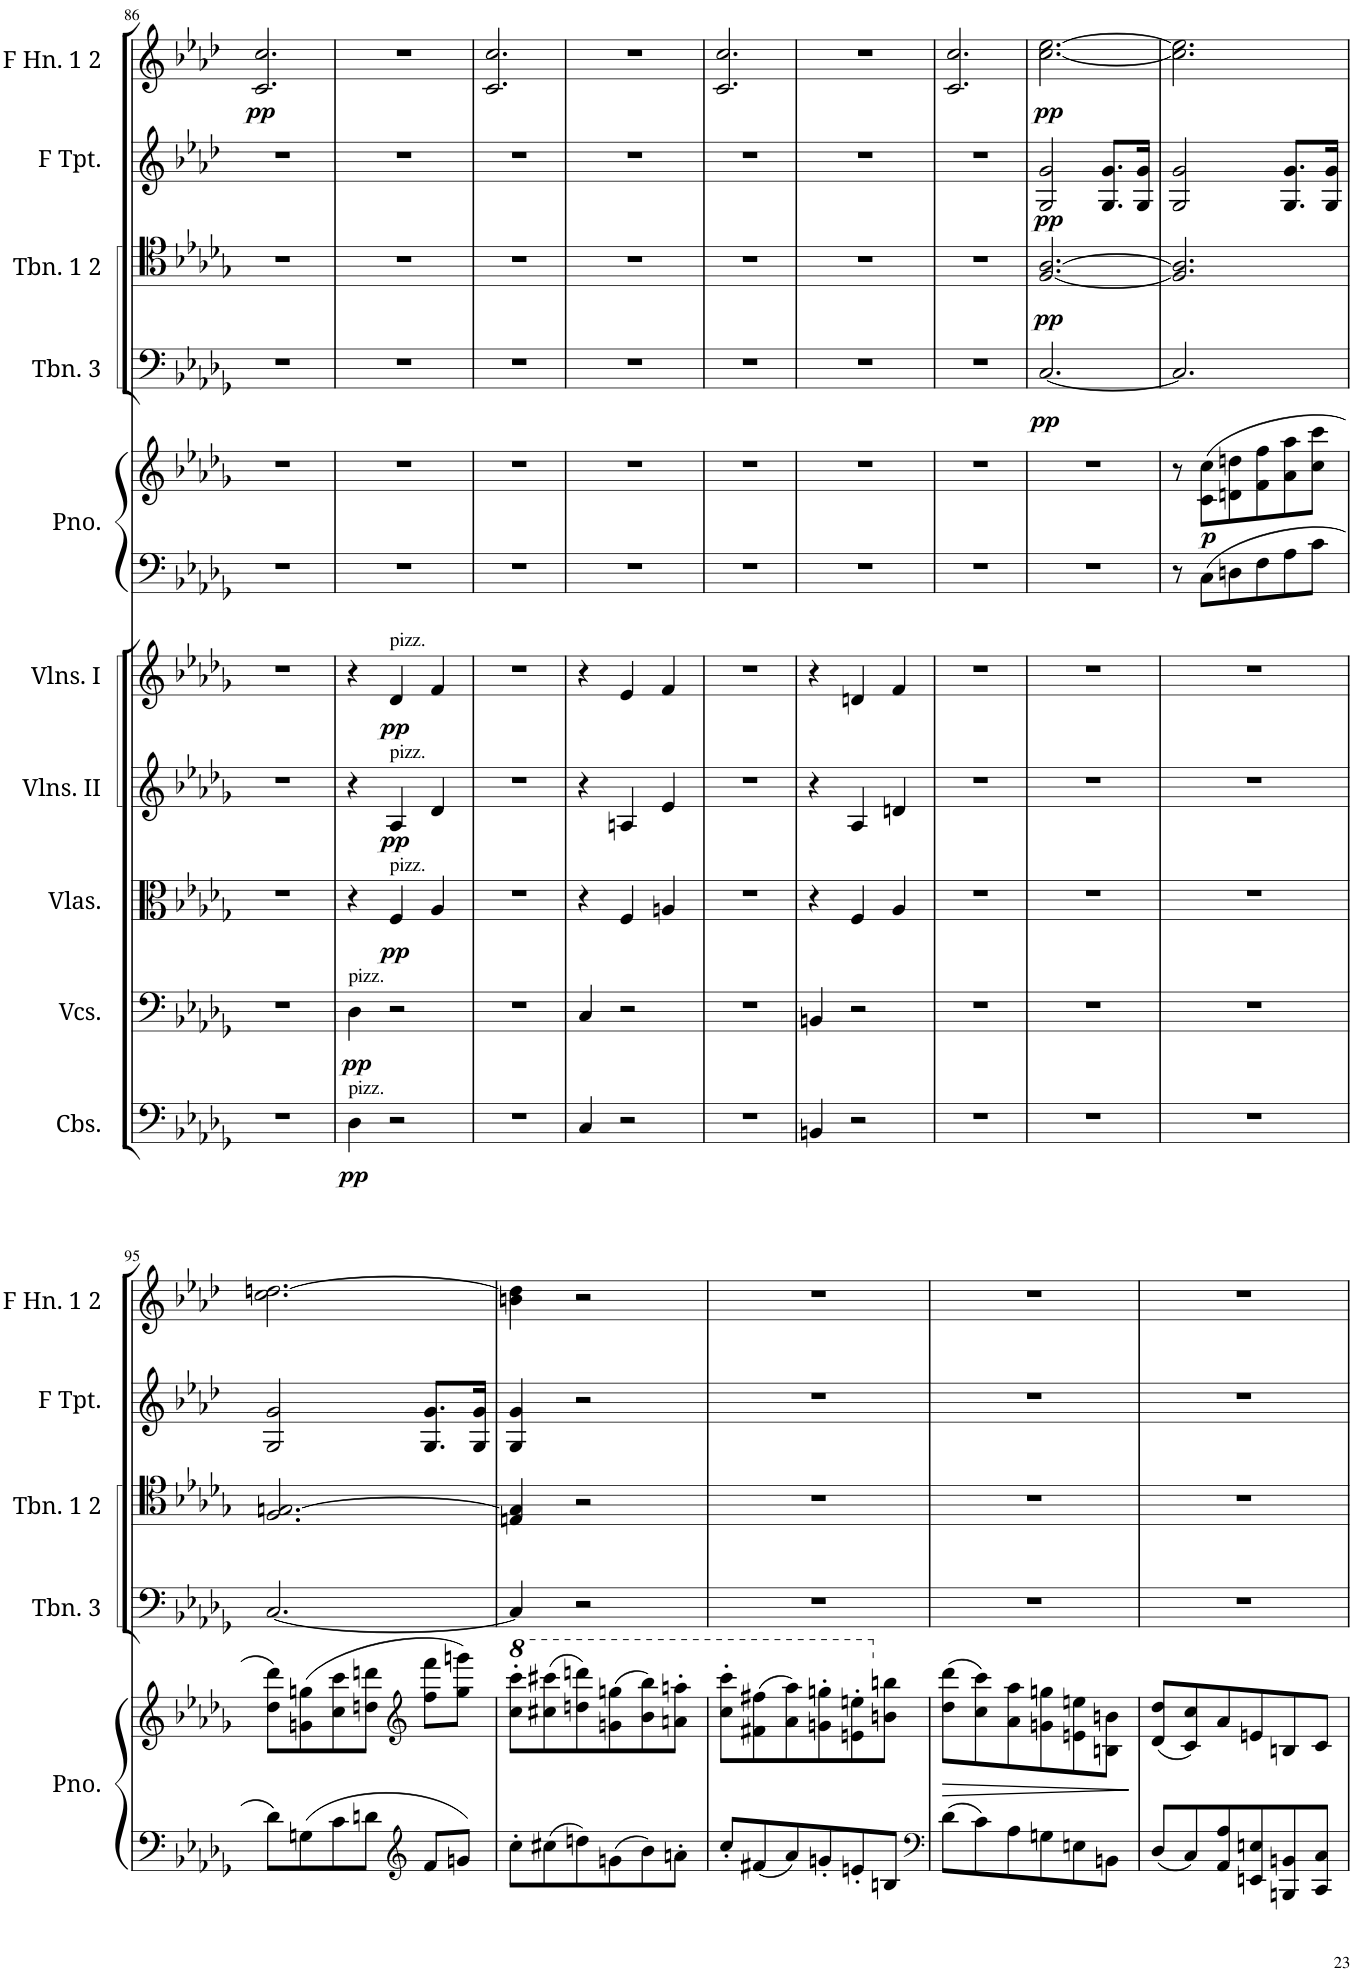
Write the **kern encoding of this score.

**kern	**dynam	**kern	**dynam	**kern	**dynam	**kern	**dynam	**kern	**dynam	**kern	**kern	**dynam	**kern	**dynam	**kern	**dynam	**kern	**dynam	**kern	**dynam
*part10	*part10	*part9	*part9	*part8	*part8	*part7	*part7	*part6	*part6	*part5	*part5	*part5	*part4	*part4	*part3	*part3	*part2	*part2	*part1	*part1
*staff11	*staff11	*staff10	*staff10	*staff9	*staff9	*staff8	*staff8	*staff7	*staff7	*staff6	*staff5	*staff5/6	*staff4	*staff4	*staff3	*staff3	*staff2	*staff2	*staff1	*staff1
*I"Contrabasses	*	*I"Violoncellos	*	*I"Violas	*	*I"Violins II	*	*I"Violins I	*	*I"Grand Piano	*	*	*I"Trombone 3	*	*I"Trombone 1 &amp; 2	*	*I"F Trumpet	*	*I"F Horn 1 &amp; 2	*
*I'Cbs.	*	*I'Vcs.	*	*I'Vlas.	*	*I'Vlns. II	*	*I'Vlns. I	*	*I'Pno.	*	*	*I'Tbn. 3	*	*I'Tbn. 1 2	*	*I'F Tpt.	*	*I'F Hn. 1 2	*
!!LO:PB:g=z
*clefF4	*	*clefF4	*	*clefC3	*	*clefG2	*	*clefG2	*	*clefF4	*clefG2	*	*clefF4	*	*clefC4	*	*clefG2	*	*clefG2	*
*Trd7c12	*	*	*	*	*	*	*	*	*	*	*	*	*	*	*	*	*Trd-3c-5	*	*Trd4c7	*
*k[b-e-a-d-g-]	*	*k[b-e-a-d-g-]	*	*k[b-e-a-d-g-]	*	*k[b-e-a-d-g-]	*	*k[b-e-a-d-g-]	*	*k[b-e-a-d-g-]	*k[b-e-a-d-g-]	*	*k[b-e-a-d-g-]	*	*k[b-e-a-d-g-]	*	*k[b-e-a-d-]	*	*k[b-e-a-d-]	*
*M6/8	*	*M6/8	*	*M6/8	*	*M6/8	*	*M6/8	*	*M6/8	*M6/8	*	*M6/8	*	*M6/8	*	*M6/8	*	*M6/8	*
=86	=86	=86	=86	=86	=86	=86	=86	=86	=86	=86	=86	=86	=86	=86	=86	=86	=86	=86	=86	=86
!	!	!	!	!	!	!	!	!	!	!	!	!	!	!	!	!	!	!	!	!LO:DY:b
2.r	.	2.r	.	2.r	.	2.r	.	2.r	.	2.r	2.r	.	2.r	.	2.r	.	2.r	.	2.c/ 2.cc/	pp
=87	=87	=87	=87	=87	=87	=87	=87	=87	=87	=87	=87	=87	=87	=87	=87	=87	=87	=87	=87	=87
!	!	!LO:TX:a:t=pizz.	!	!	!	!	!	!	!	!	!	!	!	!	!	!	!	!	!	!
!LO:TX:a:t=pizz.	!	!	!	!	!	!	!	!	!	!	!	!	!	!	!	!	!	!	!	!
!	!LO:DY:b	!	!LO:DY:b	!	!	!	!	!	!	!	!	!	!	!	!	!	!	!	!	!
4D-\	pp	4D-\	pp	4r	.	4r	.	4r	.	2.r	2.r	.	2.r	.	2.r	.	2.r	.	2.r	.
!	!	!	!	!	!	!	!	!LO:TX:a:t=pizz.	!	!	!	!	!	!	!	!	!	!	!	!
!	!	!	!	!	!	!LO:TX:a:t=pizz.	!	!	!	!	!	!	!	!	!	!	!	!	!	!
!	!	!	!	!LO:TX:a:t=pizz.	!	!	!	!	!	!	!	!	!	!	!	!	!	!	!	!
!	!	!	!	!	!LO:DY:b	!	!LO:DY:b	!	!LO:DY:b	!	!	!	!	!	!	!	!	!	!	!
2r	.	2r	.	4F/	pp	4A-/	pp	4d-/	pp	.	.	.	.	.	.	.	.	.	.	.
.	.	.	.	4A-/	.	4d-/	.	4f/	.	.	.	.	.	.	.	.	.	.	.	.
=88	=88	=88	=88	=88	=88	=88	=88	=88	=88	=88	=88	=88	=88	=88	=88	=88	=88	=88	=88	=88
2.r	.	2.r	.	2.r	.	2.r	.	2.r	.	2.r	2.r	.	2.r	.	2.r	.	2.r	.	2.c/ 2.cc/	.
=89	=89	=89	=89	=89	=89	=89	=89	=89	=89	=89	=89	=89	=89	=89	=89	=89	=89	=89	=89	=89
4C/	.	4C/	.	4r	.	4r	.	4r	.	2.r	2.r	.	2.r	.	2.r	.	2.r	.	2.r	.
2r	.	2r	.	4F/	.	4An/	.	4e-/	.	.	.	.	.	.	.	.	.	.	.	.
.	.	.	.	4An/	.	4e-/	.	4f/	.	.	.	.	.	.	.	.	.	.	.	.
=90	=90	=90	=90	=90	=90	=90	=90	=90	=90	=90	=90	=90	=90	=90	=90	=90	=90	=90	=90	=90
2.r	.	2.r	.	2.r	.	2.r	.	2.r	.	2.r	2.r	.	2.r	.	2.r	.	2.r	.	2.c/ 2.cc/	.
=91	=91	=91	=91	=91	=91	=91	=91	=91	=91	=91	=91	=91	=91	=91	=91	=91	=91	=91	=91	=91
4BBn/	.	4BBn/	.	4r	.	4r	.	4r	.	2.r	2.r	.	2.r	.	2.r	.	2.r	.	2.r	.
2r	.	2r	.	4F/	.	4A-/	.	4dn/	.	.	.	.	.	.	.	.	.	.	.	.
.	.	.	.	4A-/	.	4dn/	.	4f/	.	.	.	.	.	.	.	.	.	.	.	.
=92	=92	=92	=92	=92	=92	=92	=92	=92	=92	=92	=92	=92	=92	=92	=92	=92	=92	=92	=92	=92
2.r	.	2.r	.	2.r	.	2.r	.	2.r	.	2.r	2.r	.	2.r	.	2.r	.	2.r	.	2.c/ 2.cc/	.
=93	=93	=93	=93	=93	=93	=93	=93	=93	=93	=93	=93	=93	=93	=93	=93	=93	=93	=93	=93	=93
!	!	!	!	!	!	!	!	!	!	!	!	!	!	!LO:DY:b	!	!LO:DY:b	!	!LO:DY:b	!	!LO:DY:b
2.r	.	2.r	.	2.r	.	2.r	.	2.r	.	2.r	2.r	.	[2.C/	pp	[2.F/ [2.A-/	pp	2G/ 2g/	pp	[2.cc\ [2.ee-\	pp
.	.	.	.	.	.	.	.	.	.	.	.	.	.	.	.	.	8.G/ 8.g/L	.	.	.
.	.	.	.	.	.	.	.	.	.	.	.	.	.	.	.	.	16G/ 16g/Jk	.	.	.
=94	=94	=94	=94	=94	=94	=94	=94	=94	=94	=94	=94	=94	=94	=94	=94	=94	=94	=94	=94	=94
2.r	.	2.r	.	2.r	.	2.r	.	2.r	.	8r	8r	.	2.C/]	.	2.F/] 2.A-/]	.	2G/ 2g/	.	2.cc\] 2.ee-\]	.
!	!	!	!	!	!	!	!	!	!	!	!	!LO:DY:b	!	!	!	!	!	!	!	!
.	.	.	.	.	.	.	.	.	.	8C\L	(8c\ 8cc\L	p	.	.	.	.	.	.	.	.
.	.	.	.	.	.	.	.	.	.	8Dn\	8dn\ 8ddn\	.	.	.	.	.	.	.	.	.
.	.	.	.	.	.	.	.	.	.	8F\	8f\ 8ff\	.	.	.	.	.	.	.	.	.
.	.	.	.	.	.	.	.	.	.	8A-\	8a-\ 8aa-\	.	.	.	.	.	8.G/ 8.g/L	.	.	.
.	.	.	.	.	.	.	.	.	.	8c\J	8cc\ 8ccc\J	.	.	.	.	.	.	.	.	.
.	.	.	.	.	.	.	.	.	.	.	.	.	.	.	.	.	16G/ 16g/Jk	.	.	.
!!LO:LB:g=z
=95	=95	=95	=95	=95	=95	=95	=95	=95	=95	=95	=95	=95	=95	=95	=95	=95	=95	=95	=95	=95
2.r	.	2.r	.	2.r	.	2.r	.	2.r	.	8d-\L	8dd-\ 8ddd-\L)	.	[2.C/	.	2.F/ [2.Gn/	.	2G/ 2g/	.	2.cc\ [2.ddn\	.
.	.	.	.	.	.	.	.	.	.	8Gn\	(8gn\ 8ggn\	.	.	.	.	.	.	.	.	.
.	.	.	.	.	.	.	.	.	.	8c\	8cc\ 8ccc\	.	.	.	.	.	.	.	.	.
.	.	.	.	.	.	.	.	.	.	8dn\J	8ddn\ 8dddn\J	.	.	.	.	.	.	.	.	.
*	*	*	*	*	*	*	*	*	*	*clefG2	*clefG2	*	*	*	*	*	*	*	*	*
.	.	.	.	.	.	.	.	.	.	8f/L	8ff\ 8fff\L	.	.	.	.	.	8.G/ 8.g/L	.	.	.
.	.	.	.	.	.	.	.	.	.	8gn/J	8gg\ 8gggn\J)	.	.	.	.	.	.	.	.	.
.	.	.	.	.	.	.	.	.	.	.	.	.	.	.	.	.	16G/ 16g/Jk	.	.	.
=96	=96	=96	=96	=96	=96	=96	=96	=96	=96	=96	=96	=96	=96	=96	=96	=96	=96	=96	=96	=96
*	*	*	*	*	*	*	*	*	*	*	*8va	*	*	*	*	*	*	*	*	*
2.r	.	2.r	.	2.r	.	2.r	.	2.r	.	8cc'\L	8ccc\' 8cccc\'L	.	4C/]	.	4En/ 4G/]	.	4G/ 4g/	.	4bn\ 4dd\]	.
.	.	.	.	.	.	.	.	.	.	8cc#X\	(8ccc#X\ 8cccc#X\	.	.	.	.	.	.	.	.	.
.	.	.	.	.	.	.	.	.	.	8ddn\	8dddn\ 8ddddn\)	.	2r	.	2r	.	2r	.	2r	.
.	.	.	.	.	.	.	.	.	.	8gn\	(8ggn\ 8gggn\	.	.	.	.	.	.	.	.	.
.	.	.	.	.	.	.	.	.	.	8b-\	8bb-\ 8bbb-\)	.	.	.	.	.	.	.	.	.
.	.	.	.	.	.	.	.	.	.	8an'\J	8aan\' 8aaan\'J	.	.	.	.	.	.	.	.	.
=97	=97	=97	=97	=97	=97	=97	=97	=97	=97	=97	=97	=97	=97	=97	=97	=97	=97	=97	=97	=97
2.r	.	2.r	.	2.r	.	2.r	.	2.r	.	8cc'/L	8ccc\' 8cccc\'L	.	2.r	.	2.r	.	2.r	.	2.r	.
.	.	.	.	.	.	.	.	.	.	8f#X/	(8ff#X\ 8fff#X\	.	.	.	.	.	.	.	.	.
.	.	.	.	.	.	.	.	.	.	8a-/	8aa-\ 8aaa-\)	.	.	.	.	.	.	.	.	.
.	.	.	.	.	.	.	.	.	.	8gn'/	8ggn\' 8gggn\'	.	.	.	.	.	.	.	.	.
.	.	.	.	.	.	.	.	.	.	8en'/	8een\' 8eeen\'	.	.	.	.	.	.	.	.	.
*	*	*	*	*	*	*	*	*	*	*	*X8va	*	*	*	*	*	*	*	*	*
.	.	.	.	.	.	.	.	.	.	8Bn/J	8bn\ 8bbn\J	.	.	.	.	.	.	.	.	.
=98	=98	=98	=98	=98	=98	=98	=98	=98	=98	=98	=98	=98	=98	=98	=98	=98	=98	=98	=98	=98
*	*	*	*	*	*	*	*	*	*	*clefF4	*	*	*	*	*	*	*	*	*	*
!	!	!	!	!	!	!	!	!	!	!	!	!LO:HP:b	!	!	!	!	!	!	!	!
2.r	.	2.r	.	2.r	.	2.r	.	2.r	.	8d-\L	(8dd-\ 8ddd-\L	>	2.r	.	2.r	.	2.r	.	2.r	.
.	.	.	.	.	.	.	.	.	.	8c\	8cc\ 8ccc\)	.	.	.	.	.	.	.	.	.
.	.	.	.	.	.	.	.	.	.	8A-\	8a-\ 8aa-\	.	.	.	.	.	.	.	.	.
.	.	.	.	.	.	.	.	.	.	8Gn\	8gn\ 8ggn\	.	.	.	.	.	.	.	.	.
.	.	.	.	.	.	.	.	.	.	8En\	8en\ 8een\	.	.	.	.	.	.	.	.	.
.	.	.	.	.	.	.	.	.	.	8BBn\J	8Bn\ 8bn\J	.	.	.	.	.	.	.	.	.
.	.	.	.	.	.	.	.	.	.	.	.	]	.	.	.	.	.	.	.	.
=99	=99	=99	=99	=99	=99	=99	=99	=99	=99	=99	=99	=99	=99	=99	=99	=99	=99	=99	=99	=99
2.r	.	2.r	.	2.r	.	2.r	.	2.r	.	8D-/L	(8d-/ 8dd-/L	.	2.r	.	2.r	.	2.r	.	2.r	.
.	.	.	.	.	.	.	.	.	.	8C/	8c/ 8cc/)	.	.	.	.	.	.	.	.	.
.	.	.	.	.	.	.	.	.	.	8AA-/ 8A-/	8a-/	.	.	.	.	.	.	.	.	.
.	.	.	.	.	.	.	.	.	.	8EEn/ 8En/	8en/	.	.	.	.	.	.	.	.	.
.	.	.	.	.	.	.	.	.	.	8BBBn/ 8BBn/	8Bn/	.	.	.	.	.	.	.	.	.
.	.	.	.	.	.	.	.	.	.	8CC/ 8C/J	8c/J	.	.	.	.	.	.	.	.	.
=	=	=	=	=	=	=	=	=	=	=	=	=	=	=	=	=	=	=	=	=
*-	*-	*-	*-	*-	*-	*-	*-	*-	*-	*-	*-	*-	*-	*-	*-	*-	*-	*-	*-	*-
